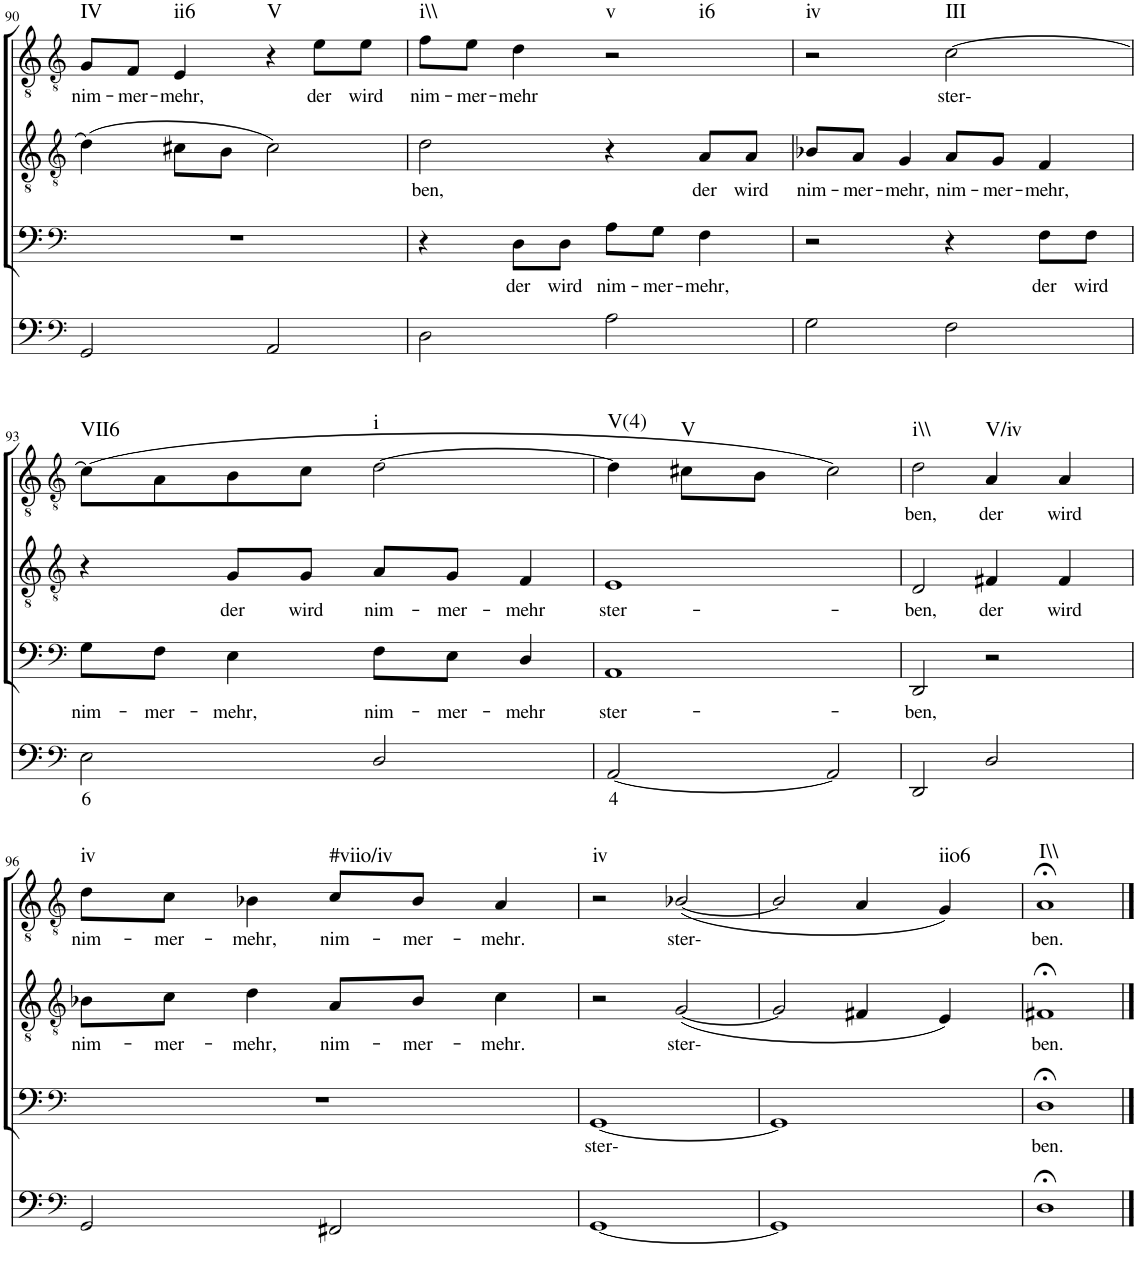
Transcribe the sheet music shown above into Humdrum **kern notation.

**kern	**text	**kern	**text	**kern	**text	**kern	**text	**harte
*part4	*part4	*part3	*part3	*part2	*part2	*part1	*part1	*part1
*staff4	*staff4	*staff3	*staff3	*staff2	*staff2	*staff1	*staff1	*
*I"Continuo	*	*I"Bass	*	*I"Tenor II	*	*I"Tenor I	*	*
!!LO:PB:g=z
*clefF4	*	*clefF4	*	*clefGv2	*	*clefGv2	*	*
*k[]	*	*k[]	*	*k[]	*	*k[]	*	*
*M4/4	*	*M4/4	*	*M4/4	*	*M4/4	*	*
=90	=90	=90	=90	=90	=90	=90	=90	=90
!	!	!	!	!	!	!	!LO:LY:b	!LO:H:kt=IV
2GG/	.	1r	.	(4d\]	.	8G/L	nim-	N
!	!	!	!	!	!	!	!LO:LY:b	!
.	.	.	.	.	.	8F/J	mer-	.
!	!	!	!	!	!	!	!LO:LY:b	!LO:H:kt=ii6
.	.	.	.	8c#X\L	.	4E/	mehr,	N
.	.	.	.	8B\J	.	.	.	.
!	!	!	!	!	!	!	!	!LO:H:kt=V
2AA/	.	.	.	2c#\)	.	4r	.	N
!	!	!	!	!	!	!	!LO:LY:b	!
.	.	.	.	.	.	8e\L	der	.
!	!	!	!	!	!	!	!LO:LY:b	!
.	.	.	.	.	.	8e\J	wird	.
=91	=91	=91	=91	=91	=91	=91	=91	=91
!	!	!	!	!	!LO:LY:b	!	!LO:LY:b	!LO:H:kt=i\\
2D\	.	4r	.	2d\	ben,	8f\L	nim-	N
!	!	!	!	!	!	!	!LO:LY:b	!
.	.	.	.	.	.	8e\J	mer-	.
!	!	!	!LO:LY:b	!	!	!	!LO:LY:b	!
.	.	8D\L	der	.	.	4d\	mehr	.
!	!	!	!LO:LY:b	!	!	!	!	!
.	.	8D\J	wird	.	.	.	.	.
!	!	!	!LO:LY:b	!	!	!	!	!LO:H:n=1:kt=v
!	!	!	!	!	!	!	!	!LO:H:n=2:kt=i6
2A\	.	8A\L	nim-	4r	.	2r	.	N N
!	!	!	!LO:LY:b	!	!	!	!	!
.	.	8G\J	mer-	.	.	.	.	.
!	!	!	!LO:LY:b	!	!LO:LY:b	!	!	!
.	.	4F\	mehr,	8A/L	der	.	.	.
!	!	!	!	!	!LO:LY:b	!	!	!
.	.	.	.	8A/J	wird	.	.	.
=92	=92	=92	=92	=92	=92	=92	=92	=92
!	!	!	!	!	!LO:LY:b	!	!	!LO:H:kt=iv
2G\	.	2r	.	8B-X/L	nim-	2r	.	N
!	!	!	!	!	!LO:LY:b	!	!	!
.	.	.	.	8A/J	mer-	.	.	.
!	!	!	!	!	!LO:LY:b	!	!	!
.	.	.	.	4G/	mehr,	.	.	.
!	!	!	!	!	!LO:LY:b	!	!LO:LY:b	!LO:H:kt=III
2F\	.	4r	.	8A/L	nim-	[2c\	ster-	N
!	!	!	!	!	!LO:LY:b	!	!	!
.	.	.	.	8G/J	mer-	.	.	.
!	!	!	!LO:LY:b	!	!LO:LY:b	!	!	!
.	.	8F\L	der	4F/	mehr,	.	.	.
!	!	!	!LO:LY:b	!	!	!	!	!
.	.	8F\J	wird	.	.	.	.	.
!!LO:LB:g=z
=93	=93	=93	=93	=93	=93	=93	=93	=93
*clefF4	*	*clefF4	*	*clefGv2	*	*clefGv2	*	*
!	!LO:LY:b	!	!LO:LY:b	!	!	!	!	!LO:H:kt=VII6
2E\	6	8G\L	nim-	4r	.	(8c\L]	.	N
!	!	!	!LO:LY:b	!	!	!	!	!
.	.	8F\J	mer-	.	.	8A\	.	.
!	!	!	!LO:LY:b	!	!LO:LY:b	!	!	!
.	.	4E\	mehr,	8G/L	der	8B\	.	.
!	!	!	!	!	!LO:LY:b	!	!	!
.	.	.	.	8G/J	wird	8c\J	.	.
!	!	!	!LO:LY:b	!	!LO:LY:b	!	!	!LO:H:kt=i
2D/	.	8F\L	nim-	8A/L	nim-	[2d\	.	N
!	!	!	!LO:LY:b	!	!LO:LY:b	!	!	!
.	.	8E\J	mer-	8G/J	mer-	.	.	.
!	!	!	!LO:LY:b	!	!LO:LY:b	!	!	!
.	.	4D/	mehr	4F/	mehr	.	.	.
=94	=94	=94	=94	=94	=94	=94	=94	=94
!	!LO:LY:b	!	!LO:LY:b	!	!LO:LY:b	!	!	!LO:H:kt=V(4)
[2AA/	4	1AA	ster-	1E	ster-	4d\]	.	N
!	!	!	!	!	!	!	!	!LO:H:kt=V
.	.	.	.	.	.	8c#X\L	.	N
.	.	.	.	.	.	8B\J	.	.
2AA/]	.	.	.	.	.	2c#\)	.	.
=95	=95	=95	=95	=95	=95	=95	=95	=95
!	!	!	!LO:LY:b	!	!LO:LY:b	!	!LO:LY:b	!LO:H:kt=i\\
2DD/	.	2DD/	ben,	2D/	ben,	2d\	ben,	N
!	!	!	!	!	!LO:LY:b	!	!LO:LY:b	!LO:H:kt=V/iv
2D/	.	2r	.	4F#X/	der	4A/	der	N
!	!	!	!	!	!LO:LY:b	!	!LO:LY:b	!
.	.	.	.	4F#/	wird	4A/	wird	.
!!LO:LB:g=z
=96	=96	=96	=96	=96	=96	=96	=96	=96
*clefF4	*	*clefF4	*	*clefGv2	*	*clefGv2	*	*
!	!	!	!	!	!LO:LY:b	!	!LO:LY:b	!LO:H:kt=iv
2GG/	.	1r	.	8B-X\L	nim-	8d\L	nim-	N
!	!	!	!	!	!LO:LY:b	!	!LO:LY:b	!
.	.	.	.	8c\J	mer-	8c\J	mer-	.
!	!	!	!	!	!LO:LY:b	!	!LO:LY:b	!
.	.	.	.	4d\	mehr,	4B-X\	mehr,	.
!	!	!	!	!	!LO:LY:b	!	!LO:LY:b	!LO:H:kt=#viio/iv
2FF#X/	.	.	.	8A/L	nim-	8c/L	nim-	N
!	!	!	!	!	!LO:LY:b	!	!LO:LY:b	!
.	.	.	.	8B-/J	mer-	8B-/J	mer-	.
!	!	!	!	!	!LO:LY:b	!	!LO:LY:b	!
.	.	.	.	4c\	mehr.	4A/	mehr.	.
=97	=97	=97	=97	=97	=97	=97	=97	=97
!	!	!	!LO:LY:b	!	!	!	!	!LO:H:kt=iv
[1GG	.	[1GG	ster-	2r	.	2r	.	N
!	!	!	!	!	!LO:LY:b	!	!LO:LY:b	!
.	.	.	.	([2G/	ster-	([2B-X/	ster-	.
=98	=98	=98	=98	=98	=98	=98	=98	=98
1GG]	.	1GG]	.	2G/]	.	2B-/]	.	.
.	.	.	.	4F#X/	.	4A/	.	.
!	!	!	!	!	!	!	!	!LO:H:kt=iio6
.	.	.	.	4E/)	.	4G/)	.	N
=99	=99	=99	=99	=99	=99	=99	=99	=99
!	!	!	!LO:LY:b	!	!LO:LY:b	!	!LO:LY:b	!LO:H:kt=I\\
1D;<	.	1D;<	ben.	1F#X;<	ben.	1A;<	ben.	N
==	==	==	==	==	==	==	==	==
*-	*-	*-	*-	*-	*-	*-	*-	*-
